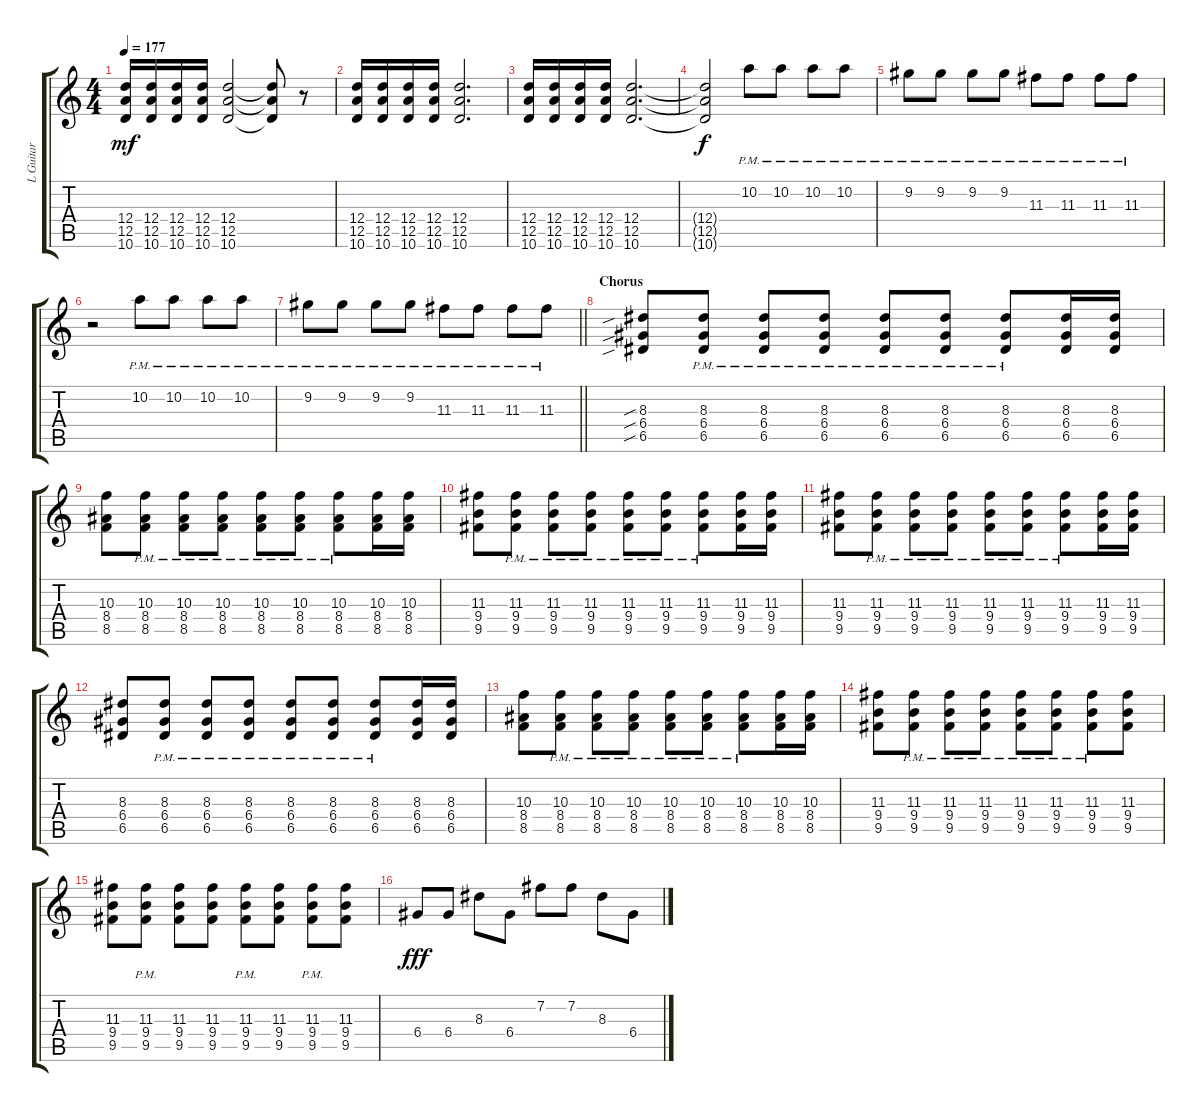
\track ("L Guitar" "L Guitar") {instrument overdrivenguitar}
\staff {score tabs}
\tuning (E4 B3 G3 D3 A2 E2) {hide}
\ts (4 4)
\tempo 177
\clef g2
\ks c
(12.4 12.5 10.6).16{dy mf} (12.4 12.5 10.6).16 (12.4 12.5 10.6).16 (12.4 12.5 10.6).16 (12.4 12.5 10.6).2 (12.4{t} 12.5{t} 10.6{t}).8 r.8 |
(12.4 12.5 10.6).16 (12.4 12.5 10.6).16 (12.4 12.5 10.6).16 (12.4 12.5 10.6).16 (12.4 12.5 10.6).2{d} |
(12.4 12.5 10.6).16 (12.4 12.5 10.6).16 (12.4 12.5 10.6).16 (12.4 12.5 10.6).16 (12.4 12.5 10.6).2{d} |
(12.4{t} 12.5{t} 10.6{t}).2{dy f} 10.2{pm}.8 10.2{pm}.8 10.2{pm}.8 10.2{pm}.8 |
9.2{pm}.8 9.2{pm}.8 9.2{pm}.8 9.2{pm}.8 11.3{pm}.8 11.3{pm}.8 11.3{pm}.8 11.3{pm}.8 |
r.2 10.2{pm}.8 10.2{pm}.8 10.2{pm}.8 10.2{pm}.8 |
\barLineRight lightlight
9.2{pm}.8 9.2{pm}.8 9.2{pm}.8 9.2{pm}.8 11.3{pm}.8 11.3{pm}.8 11.3{pm}.8 11.3{pm}.8 |
\section ("" "Chorus")
(8.3{sib} 6.4{sib} 6.5{sib}).8 (8.3{pm} 6.4{pm} 6.5{pm}).8 (8.3{pm} 6.4{pm} 6.5{pm}).8 (8.3{pm} 6.4{pm} 6.5{pm}).8 (8.3{pm} 6.4{pm} 6.5{pm}).8 (8.3{pm} 6.4{pm} 6.5{pm}).8 (8.3{pm} 6.4{pm} 6.5{pm}).8 (8.3 6.4 6.5).16 (8.3 6.4 6.5).16 |
(10.3 8.4 8.5).8 (10.3{pm} 8.4{pm} 8.5{pm}).8 (10.3{pm} 8.4{pm} 8.5{pm}).8 (10.3{pm} 8.4{pm} 8.5{pm}).8 (10.3{pm} 8.4{pm} 8.5{pm}).8 (10.3{pm} 8.4{pm} 8.5{pm}).8 (10.3{pm} 8.4{pm} 8.5{pm}).8 (10.3 8.4 8.5).16 (10.3 8.4 8.5).16 |
(11.3 9.4 9.5).8 (11.3{pm} 9.4{pm} 9.5{pm}).8 (11.3{pm} 9.4{pm} 9.5{pm}).8 (11.3{pm} 9.4{pm} 9.5{pm}).8 (11.3{pm} 9.4{pm} 9.5{pm}).8 (11.3{pm} 9.4{pm} 9.5{pm}).8 (11.3{pm} 9.4{pm} 9.5{pm}).8 (11.3 9.4 9.5).16 (11.3 9.4 9.5).16 |
(11.3 9.4 9.5).8 (11.3{pm} 9.4{pm} 9.5{pm}).8 (11.3{pm} 9.4{pm} 9.5{pm}).8 (11.3{pm} 9.4{pm} 9.5{pm}).8 (11.3{pm} 9.4{pm} 9.5{pm}).8 (11.3{pm} 9.4{pm} 9.5{pm}).8 (11.3{pm} 9.4{pm} 9.5{pm}).8 (11.3 9.4 9.5).16 (11.3 9.4 9.5).16 |
(8.3 6.4 6.5).8 (8.3{pm} 6.4{pm} 6.5{pm}).8 (8.3{pm} 6.4{pm} 6.5{pm}).8 (8.3{pm} 6.4{pm} 6.5{pm}).8 (8.3{pm} 6.4{pm} 6.5{pm}).8 (8.3{pm} 6.4{pm} 6.5{pm}).8 (8.3{pm} 6.4{pm} 6.5{pm}).8 (8.3 6.4 6.5).16 (8.3 6.4 6.5).16 |
(10.3 8.4 8.5).8 (10.3{pm} 8.4{pm} 8.5{pm}).8 (10.3{pm} 8.4{pm} 8.5{pm}).8 (10.3{pm} 8.4{pm} 8.5{pm}).8 (10.3{pm} 8.4{pm} 8.5{pm}).8 (10.3{pm} 8.4{pm} 8.5{pm}).8 (10.3{pm} 8.4{pm} 8.5{pm}).8 (10.3 8.4 8.5).16 (10.3 8.4 8.5).16 |
(11.3 9.4 9.5).8 (11.3{pm} 9.4{pm} 9.5{pm}).8 (11.3{pm} 9.4{pm} 9.5{pm}).8 (11.3{pm} 9.4{pm} 9.5{pm}).8 (11.3{pm} 9.4{pm} 9.5{pm}).8 (11.3{pm} 9.4{pm} 9.5{pm}).8 (11.3{pm} 9.4{pm} 9.5{pm}).8 (11.3 9.4 9.5).8 |
(11.3 9.4 9.5).8 (11.3{pm} 9.4{pm} 9.5{pm}).8 (11.3 9.4 9.5).8 (11.3 9.4 9.5).8 (11.3{pm} 9.4{pm} 9.5{pm}).8 (11.3 9.4 9.5).8 (11.3{pm} 9.4{pm} 9.5{pm}).8 (11.3 9.4 9.5).8 |
6.4.8{dy fff} 6.4.8 8.3.8 6.4.8 7.2.8 7.2.8 8.3.8 6.4.8
